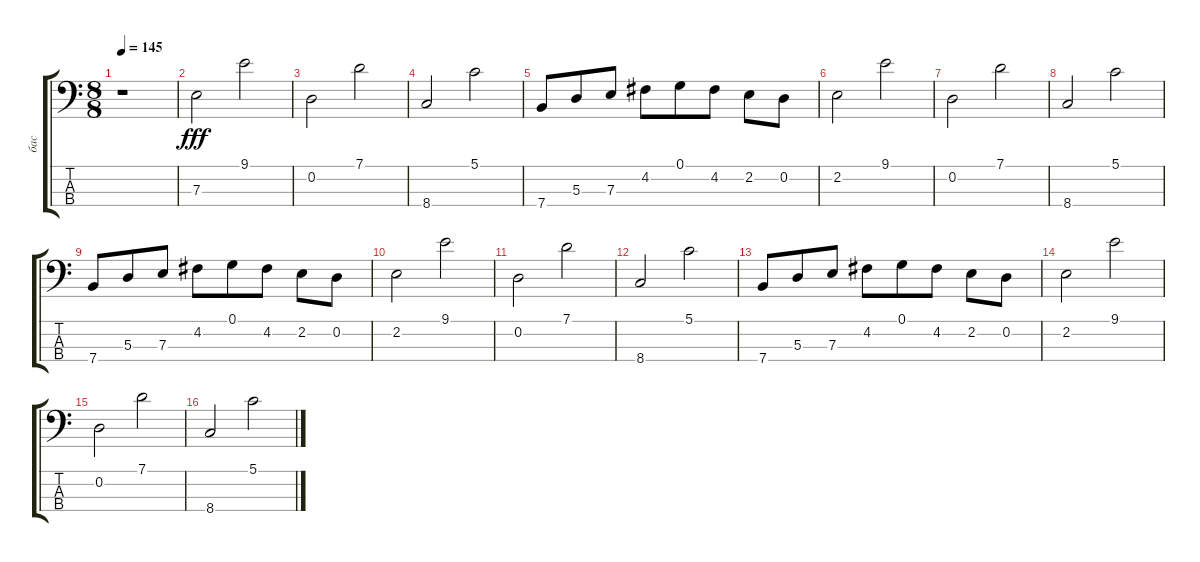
\track ("бас" "бас") {instrument electricbassfinger}
\staff {score tabs}
\tuning (G2 D2 A1 E1) {hide}
\ts (8 8)
\tempo 145
\clef f4
\ks c
r.1{dy fff instrument electricbassfinger} |
7.3.2 9.1.2 |
0.2.2 7.1.2 |
8.4.2 5.1.2 |
7.4.8 5.3.8 7.3.8 4.2.8 0.1.8 4.2.8 2.2.8 0.2.8 |
2.2.2 9.1.2 |
0.2.2 7.1.2 |
8.4.2 5.1.2 |
7.4.8 5.3.8 7.3.8 4.2.8 0.1.8 4.2.8 2.2.8 0.2.8 |
2.2.2 9.1.2 |
0.2.2 7.1.2 |
8.4.2 5.1.2 |
7.4.8 5.3.8 7.3.8 4.2.8 0.1.8 4.2.8 2.2.8 0.2.8 |
2.2.2 9.1.2 |
0.2.2 7.1.2 |
8.4.2 5.1.2
